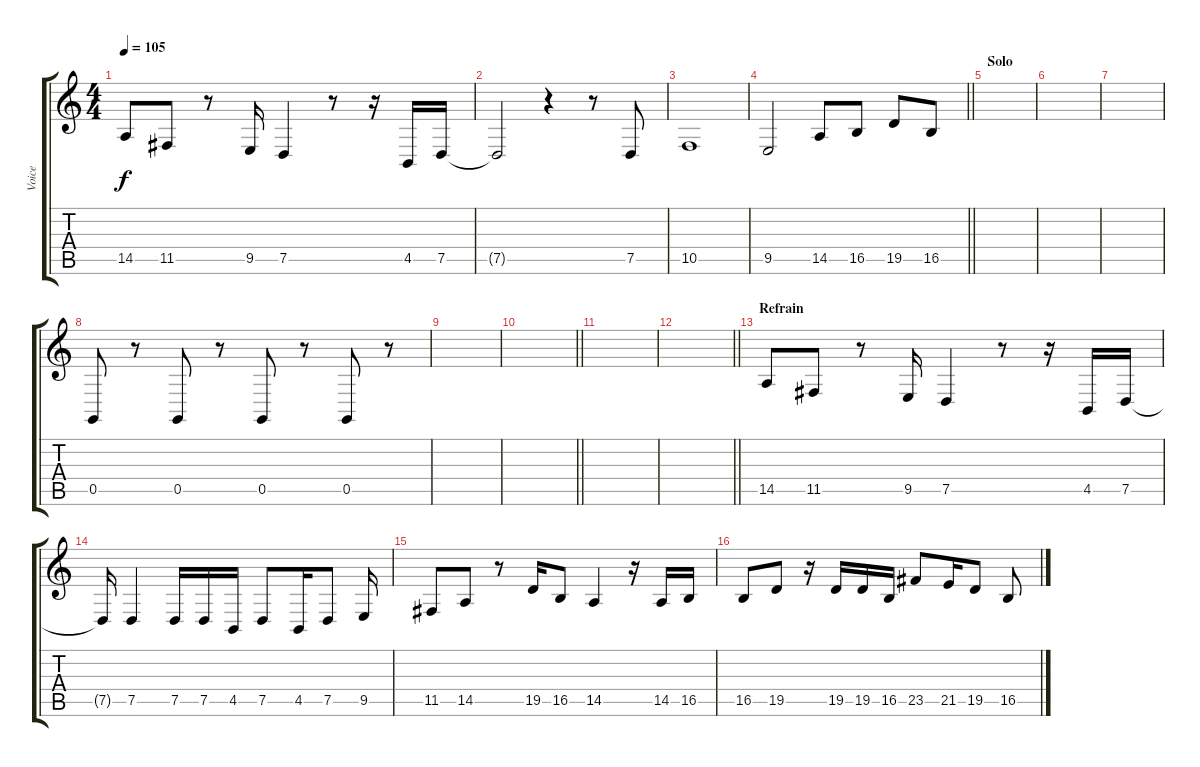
\track ("Voice" "Voice") {instrument synthbrass2}
\staff {score tabs}
\tuning (D4 A3 F3 C3 G2 D2) {hide}
\ts (4 4)
\tempo 105
\clef g2
\ks c
14.5.8{dy f} 11.5.8 r.8 9.5.16 7.5.4 r.8 r.16 4.5.16 7.5.16 |
7.5{t}.2 r.4 r.8 7.5.8 |
10.5.1 |
\barLineRight lightlight
9.5.2 14.5.8 16.5.8 19.5.8 16.5.8 |
\section ("" "Solo")
|
|
|
0.5.8 r.8 0.5.8 r.8 0.5.8 r.8 0.5.8 r.8 |
|
\barLineRight lightlight
|
|
\barLineRight lightlight
|
\section ("" "Refrain")
14.5.8 11.5.8 r.8 9.5.16 7.5.4 r.8 r.16 4.5.16 7.5.16 |
7.5{t}.16 7.5.4 7.5.16 7.5.16 4.5.16 7.5.8 4.5.16 7.5.8 9.5.16 |
11.5.8 14.5.8 r.8 19.5.16 16.5.8 14.5.4 r.16 14.5.16 16.5.16 |
16.5.8 19.5.8 r.16 19.5.16 19.5.16 16.5.16 23.5.8 21.5.16 19.5.8 16.5.8
